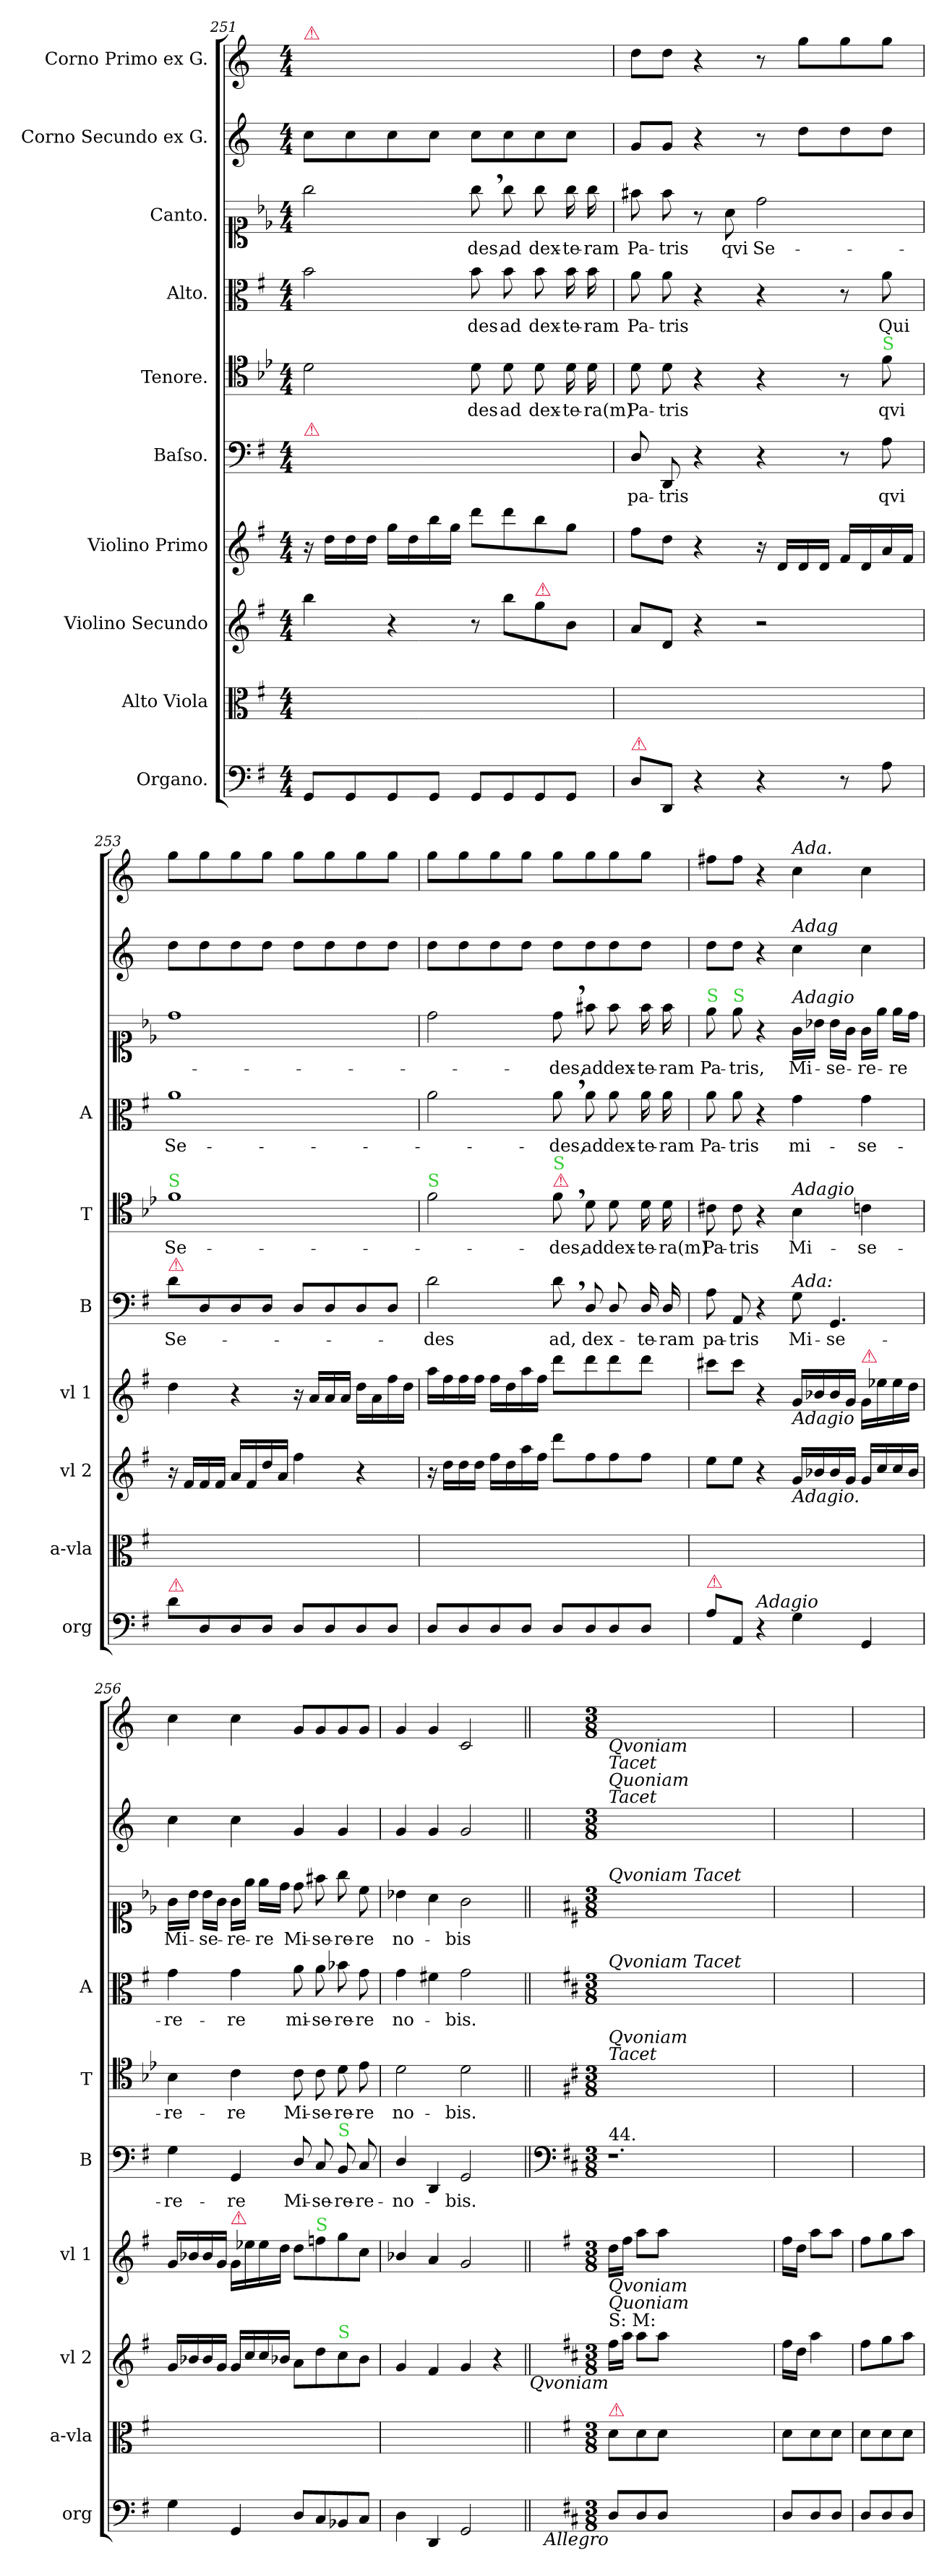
**kern	**kern	**kern	**kern	**kern	**text	**kern	**text	**kern	**text	**kern	**text	**kern	**kern
*part10	*part9	*part8	*part7	*part6	*part6	*part5	*part5	*part4	*part4	*part3	*part3	*part2	*part1
*staff10	*staff9	*staff8	*staff7	*staff6	*staff6	*staff5	*staff5	*staff4	*staff4	*staff3	*staff3	*staff2	*staff1
*I"Organo.	*I"Alto Viola	*I"Violino Secundo	*I"Violino Primo	*I"Baſso.	*	*I"Tenore.	*	*I"Alto.	*	*I"Canto.	*	*I"Corno Secundo ex G.	*I"Corno Primo ex G.
*I'org	*I'a-vla	*I'vl 2	*I'vl 1	*I'B	*	*I'T	*	*I'A	*	*	*	*	*
*clefF4	*clefC3	*clefG2	*clefG2	*clefF4	*	*clefC4	*	*clefC3	*	*clefC1	*	*clefG2	*clefG2
*	*	*	*	*	*	*	*	*	*	*	*	*ITrd3c5	*ITrd3c5
*k[f#]	*k[f#]	*k[f#]	*k[f#]	*k[f#]	*	*k[b-e-]	*	*k[f#]	*	*k[b-e-]	*	*k[f#]	*k[f#]
*M4/4	*M4/4	*M4/4	*M4/4	*M4/4	*	*M4/4	*	*M4/4	*	*M4/4	*	*M4/4	*M4/4
=251	=251	=251	=251	=251	=251	=251	=251	=251	=251	=251	=251	=251	=251
!	!	!	!	!	!	!	!	!	!	!	!	!	!LO:TX:a:color=crimson:t=⚠
!	!	!	!	!LO:TX:a:color=crimson:t=⚠	!	!	!	!	!	!	!	!	!
8GG/L	1ryy	4bb\	16r	8GG/Lyy	-des	2d\	.	2b\	.	2gg\	.	8g\L	8b\Lyy
.	.	.	16dd\LL	.	.	.	.	.	.	.	.	.	.
8GG/	.	.	16dd\	8GG/yy	.	.	.	.	.	.	.	8g\	8b\yy
.	.	.	16dd\JJ	.	.	.	.	.	.	.	.	.	.
8GG/	.	4r	16gg\LL	8GG/yy	ad	.	.	.	.	.	.	8g\	8b\yy
.	.	.	16dd\	.	.	.	.	.	.	.	.	.	.
8GG/J	.	.	16bb\	8GG/Jyy	.	.	.	.	.	.	.	8g\J	8b\Jyy
.	.	.	16gg\JJ	.	.	.	.	.	.	.	.	.	.
8GG/L	.	8r	8ddd\L	8GG/Lyy	dex-	8d\	-des	8b\	-des	8gg,<\	-des,	8g\L	8b\Lyy
8GG/	.	8bb\L	8ddd\	8GG/Jyy	.	8d\	ad	8b\	ad	8gg\	ad	8g\	8b\yy
!	!	!LO:TX:a:color=crimson:t=⚠	!	!	!	!	!	!	!	!	!	!	!
8GG/	.	8gg\	8bb\	8GG/yy	-ter-	8d\	dex-	8b\	dex-	8gg\	dex-	8g\	8b\yy
8GG/J	.	8b/J	8gg\J	8GG/yy	-ra	16d\	-te-	16b\	-te-	16gg\	-te-	8g\J	8b\Jyy
.	.	.	.	.	.	16d\	-ra(m)	16b\	-ram	16gg\	-ram	.	.
=252	=252	=252	=252	=252	=252	=252	=252	=252	=252	=252	=252	=252	=252
!LO:TX:a:color=crimson:t=⚠	!	!	!	!	!	!	!	!	!	!	!	!	!
8D\L	1ryy	8a/L	8ff#\L	8D/	pa-	8d\	Pa-	8a\	Pa-	8ff#X\	Pa-	8d/L	8a\L
8DD/J	.	8d/J	8dd\J	8DD/	-tris	8d\	-tris	8a\	-tris	8ff#\	-tris	8d/J	8a\J
4r	.	4r	4r	4r	.	4r	.	4r	.	8r	.	4r	4r
.	.	.	.	.	.	.	.	.	.	8a\	qvi	.	.
4r	.	2r	16r	4r	.	4r	.	4r	.	2dd\	Se-	8r	8r
.	.	.	16d/LL	.	.	.	.	.	.	.	.	.	.
.	.	.	16d/	.	.	.	.	.	.	.	.	8a\L	8dd\L
.	.	.	16d/JJ	.	.	.	.	.	.	.	.	.	.
8r	.	.	16f#/LL	8r	.	8r	.	8r	.	.	.	8a\	8dd\
.	.	.	16d/	.	.	.	.	.	.	.	.	.	.
!	!	!	!	!	!	!LO:TX:a:color=limegreen:t=S	!	!	!	!	!	!	!
8A\	.	.	16a/	8A\	qvi	8f\	qvi	8a\	Qui	.	.	8a\J	8dd\J
.	.	.	16f#/JJ	.	.	.	.	.	.	.	.	.	.
=253	=253	=253	=253	=253	=253	=253	=253	=253	=253	=253	=253	=253	=253
!	!	!	!	!	!	!LO:TX:a:color=limegreen:t=S	!	!	!	!	!	!	!
!	!	!	!	!LO:TX:a:color=crimson:t=⚠	!	!	!	!	!	!	!	!	!
!LO:TX:a:color=crimson:t=⚠	!	!	!	!	!	!	!	!	!	!	!	!	!
8d\L	1ryy	16r	4dd\	8d\L	Se-	1f	Se-	1a	Se-	1dd	.	8a\L	8dd\L
.	.	16f#/LL	.	.	.	.	.	.	.	.	.	.	.
8D/	.	16f#/	.	8D/	.	.	.	.	.	.	.	8a\	8dd\
.	.	16f#/JJ	.	.	.	.	.	.	.	.	.	.	.
8D/	.	16a/LL	4r	8D/	.	.	.	.	.	.	.	8a\	8dd\
.	.	16f#/	.	.	.	.	.	.	.	.	.	.	.
8D/J	.	16dd/	.	8D/J	.	.	.	.	.	.	.	8a\J	8dd\J
.	.	16a/JJ	.	.	.	.	.	.	.	.	.	.	.
8D/L	.	4ff#\	16r	8D/L	.	.	.	.	.	.	.	8a\L	8dd\L
.	.	.	16a/LL	.	.	.	.	.	.	.	.	.	.
8D/	.	.	16a/	8D/	.	.	.	.	.	.	.	8a\	8dd\
.	.	.	16a/JJ	.	.	.	.	.	.	.	.	.	.
8D/	.	4r	16dd\LL	8D/	.	.	.	.	.	.	.	8a\	8dd\
.	.	.	16a\	.	.	.	.	.	.	.	.	.	.
8D/J	.	.	16ff#\	8D/J	.	.	.	.	.	.	.	8a\J	8dd\J
.	.	.	16dd\JJ	.	.	.	.	.	.	.	.	.	.
=254	=254	=254	=254	=254	=254	=254	=254	=254	=254	=254	=254	=254	=254
!	!	!	!	!	!	!LO:TX:a:color=limegreen:t=S	!	!	!	!	!	!	!
8D/L	1ryy	16r	16aa\LL	2d\	-des	2f\	.	2a\	.	2dd\	.	8a\L	8dd\L
.	.	16dd\LL	16ff#\	.	.	.	.	.	.	.	.	.	.
8D/	.	16dd\	16ff#\	.	.	.	.	.	.	.	.	8a\	8dd\
.	.	16dd\JJ	16ff#\JJ	.	.	.	.	.	.	.	.	.	.
8D/	.	16ff#\LL	16ff#\LL	.	.	.	.	.	.	.	.	8a\	8dd\
.	.	16dd\	16dd\	.	.	.	.	.	.	.	.	.	.
8D/J	.	16aa\	16aa\	.	.	.	.	.	.	.	.	8a\J	8dd\J
.	.	16ff#\JJ	16ff#\JJ	.	.	.	.	.	.	.	.	.	.
!	!	!	!	!	!	!LO:TX:a:color=crimson:t=⚠	!	!	!	!	!	!	!
!	!	!	!	!	!	!LO:TX:a:color=limegreen:t=S	!	!	!	!	!	!	!
8D/L	.	8ddd\L	8ddd\L	8d,<\	ad,	8f,<\	-des,	8a,<\	-des,	8dd,<\	-des,	8a\L	8dd\L
8D/	.	8ff#\	8ddd\	8D/	dex-	8d\	ad	8a\	ad	8ff#X\	ad	8a\	8dd\
8D/	.	8ff#\	8ddd\	8D/	.	8d\	dex-	8a\	dex-	8ff#\	dex-	8a\	8dd\
8D/J	.	8ff#\J	8ddd\J	16D/	-te-	16d\	-te-	16a\	-te-	16ff#\	-te-	8a\J	8dd\J
.	.	.	.	16D/	-ram	16d\	-ra(m)	16a\	-ram	16ff#\	-ram	.	.
=255	=255	=255	=255	=255	=255	=255	=255	=255	=255	=255	=255	=255	=255
!	!	!	!	!	!	!	!	!	!	!LO:TX:a:color=limegreen:t=S	!	!	!
!LO:TX:a:color=crimson:t=⚠	!	!	!	!	!	!	!	!	!	!	!	!	!
8A\L	1ryy	8ee\L	8ccc#X\L	8A\	pa-	8c#X\	Pa-	8a\	Pa-	8ee-\	Pa-	8a\L	8cc#X\L
!	!	!	!	!	!	!	!	!	!	!LO:TX:a:color=limegreen:t=S	!	!	!
8AA/J	.	8ee\J	8ccc#\J	8AA/	-tris	8c#\	-tris	8a\	-tris	8ee-\	-tris,	8a\J	8cc#\J
!LO:TX:a:i:t=Adagio	!	!	!	!	!	!	!	!	!	!	!	!	!
4r	.	4r	4r	4r	.	4r	.	4r	.	4r	.	4r	4r
!	!	!	!	!	!	!	!	!	!	!	!	!	!LO:TX:a:i:t=Ada.
!	!	!	!	!	!	!	!	!	!	!	!	!LO:TX:a:i:t=Adag	!
!	!	!	!	!	!	!	!	!	!	!LO:TX:a:i:t=Adagio	!	!	!
!	!	!	!	!	!	!LO:TX:a:i:t=Adagio	!	!	!	!	!	!	!
!	!	!	!	!LO:TX:a:i:t=Ada&colon;	!	!	!	!	!	!	!	!	!
!	!	!	!LO:TX:b:i:t=Adagio	!	!	!	!	!	!	!	!	!	!
!	!	!LO:TX:b:i:t=Adagio.	!	!	!	!	!	!	!	!	!	!	!
4G\	.	16g/LL	16g/LL	8G\	Mi-	4B-\	Mi-	4g\	mi-	16g\LL	Mi-	4g\	4g\
.	.	16b-X/	16b-X/	.	.	.	.	.	.	16b-X\JJ	.	.	.
.	.	16b-/	16b-/	4.GG/	-se-	.	.	.	.	16b-\LL	-se-	.	.
.	.	16g/JJ	16g/JJ	.	.	.	.	.	.	16g\JJ	.	.	.
!	!	!	!LO:TX:a:color=crimson:t=⚠	!	!	!	!	!	!	!	!	!	!
4GG/	.	16g/LL	16g/LL	.	.	4cn\	-se-	4g\	-se-	16g\LL	-re-	4g\	4g\
.	.	16cc/	16ee-X\	.	.	.	.	.	.	16ee-\JJ	.	.	.
.	.	16cc/	16ee-\	.	.	.	.	.	.	16ee-\LL	-re	.	.
.	.	16b-/JJ	16dd\JJ	.	.	.	.	.	.	16dd\JJ	.	.	.
=256	=256	=256	=256	=256	=256	=256	=256	=256	=256	=256	=256	=256	=256
4G\	1ryy	16g/LL	16g/LL	4G\	-re-	4B-\	-re-	4g\	-re-	16g\LL	Mi-	4g\	4g\
.	.	16b-X/	16b-X/	.	.	.	.	.	.	16b-\JJ	.	.	.
.	.	16b-/	16b-/	.	.	.	.	.	.	16b-\LL	-se-	.	.
.	.	16g/JJ	16g/JJ	.	.	.	.	.	.	16g\JJ	.	.	.
!	!	!	!LO:TX:a:color=crimson:t=⚠	!	!	!	!	!	!	!	!	!	!
4GG/	.	16g/LL	16g\LL	4GG/	-re	4c\	-re	4g\	-re	16g\LL	-re-	4g\	4g\
.	.	16cc/	16ee-\	.	.	.	.	.	.	16ee-\JJ	.	.	.
.	.	16cc/	16ee-\	.	.	.	.	.	.	16ee-\LL	-re	.	.
.	.	16b-X/JJ	16dd\JJ	.	.	.	.	.	.	16dd\JJ	.	.	.
!	!	!	!	!	!	!	!LO:LY:i	!	!	!	!	!	!
8D/L	.	8a\L	8dd\L	8D/	Mi-	8c\	Mi-	8a\	mi-	8dd\	Mi-	4d/	8d/L
!	!	!	!LO:TX:a:color=limegreen:t=S	!	!	!	!	!	!	!	!	!	!
!	!	!	!	!	!	!	!LO:LY:i	!	!	!	!	!	!
8C/	.	8dd\	8ff\	8C/	-se-	8c\	-se-	8a\	-se-	8ff#X\	-se-	.	8d/
!	!	!	!	!LO:TX:a:color=limegreen:t=S	!	!	!	!	!	!	!	!	!
!	!	!LO:TX:a:color=limegreen:t=S	!	!	!	!	!	!	!	!	!	!	!
!	!	!	!	!	!	!	!LO:LY:i	!	!	!	!	!	!
8BB-X/	.	8cc\	8gg\	8BB/	-re-	8d\	-re-	8b-X\	-re-	8gg\	-re-	4d/	8d/
!	!	!	!	!	!	!	!LO:LY:i	!	!	!	!	!	!
8C/J	.	8b-\J	8cc\J	8C/	-re-	8e-\	-re	8g\	-re	8cc\	-re	.	8d/J
=257	=257	=257	=257	=257	=257	=257	=257	=257	=257	=257	=257	=257	=257
4D\	1ryy	4g/	4b-X/	4D/	-no-	2d\	no-	4g\	no-	4b-X\	no-	4d/	4d/
4DD/	.	4f#/	4a/	4DD/	.	.	.	4f#X\	.	4a\	.	4d/	4d/
2GG/	.	4g/	2g/	2GG/	-bis.	2d\	-bis.	2g\	-bis.	2g\	-bis	2d/	2G/
.	.	4r	.	.	.	.	.	.	.	.	.	.	.
=258||	=258||	=258||	=258||	=258||	=258||	=258||	=258||	=258||	=258||	=258||	=258||	=258||	=258||
*	*	*	*	*clefF4	*	*	*	*	*	*	*	*	*
*k[f#c#]	*k[f#]	*k[f#c#]	*k[f#]	*k[f#c#]	*	*k[f#c#]	*	*k[f#c#]	*	*k[f#c#]	*	*	*
*D:	*	*D:	*	*D:	*	*D:	*	*D:	*	*D:	*	*	*
*M3/8	*M3/8	*M3/8	*M3/8	*M3/8	*	*M3/8	*	*M3/8	*	*M3/8	*	*M3/8	*M3/8
!	!	!	!	!	!	!	!	!	!	!	!	!	!LO:TX:b:i:t=Qvoniam\nTacet
!	!	!	!	!	!	!	!	!	!	!	!	!LO:TX:a:i:t=Quoniam\nTacet	!
!	!	!	!	!	!	!	!	!	!	!LO:TX:a:i:t=Qvoniam Tacet	!	!	!
!	!	!	!	!	!	!	!	!LO:TX:a:i:t=Qvoniam Tacet	!	!	!	!	!
!	!	!	!	!	!	!LO:TX:a:i:t=Qvoniam\nTacet	!	!	!	!	!	!	!
!	!	!	!	!LO:TX:a:t=44.	!	!	!	!	!	!	!	!	!
!	!	!	!LO:TX:b:i:t=Qvoniam	!	!	!	!	!	!	!	!	!	!
!	!	!LO:TX:a:t=S&colon; M&colon;	!	!	!	!	!	!	!	!	!	!	!
!	!	!LO:TX:a:i:t=Quoniam	!	!	!	!	!	!	!	!	!	!	!
!	!	!LO:TX:b:i:rj:t=Qvoniam	!	!	!	!	!	!	!	!	!	!	!
!	!LO:TX:a:color=crimson:t=⚠	!	!	!	!	!	!	!	!	!	!	!	!
!LO:TX:b:i:rj:t=Allegro	!	!	!	!	!	!	!	!	!	!	!	!	!
8D/L	8d\L	16ff#\LL	16dd\LL	1.r	.	4.ryy	.	4.ryy	.	4.ryy	.	4.ryy	4.ryy
.	.	16aa\JJ	16ff#\JJ	.	.	.	.	.	.	.	.	.	.
8D/	8d\	8aa\L	8aa\L	.	.	.	.	.	.	.	.	.	.
8D/J	8d\J	8aa\J	8aa\J	.	.	.	.	.	.	.	.	.	.
1ryy	1ryy	1ryy	1ryy	.	.	1ryy	.	1ryy	.	1ryy	.	1ryy	1ryy
8ryy	8ryy	8ryy	8ryy	.	.	8ryy	.	8ryy	.	8ryy	.	8ryy	8ryy
=259	=259	=259	=259	=259	=259	=259	=259	=259	=259	=259	=259	=259	=259
8D/L	8d\L	16ff#\LL	16ff#\LL	4.ryy	.	4.ryy	.	4.ryy	.	4.ryy	.	4.ryy	4.ryy
.	.	16dd\JJ	16dd\JJ	.	.	.	.	.	.	.	.	.	.
8D/	8d\	4aa\	8aa\L	.	.	.	.	.	.	.	.	.	.
8D/J	8d\J	.	8aa\J	.	.	.	.	.	.	.	.	.	.
=260	=260	=260	=260	=260	=260	=260	=260	=260	=260	=260	=260	=260	=260
8D/L	8d\L	8ff#\L	8ff#\L	4.ryy	.	4.ryy	.	4.ryy	.	4.ryy	.	4.ryy	4.ryy
8D/	8d\	8gg\	8gg\	.	.	.	.	.	.	.	.	.	.
8D/J	8d\J	8aa\J	8aa\J	.	.	.	.	.	.	.	.	.	.
=	=	=	=	=	=	=	=	=	=	=	=	=	=
*-	*-	*-	*-	*-	*-	*-	*-	*-	*-	*-	*-	*-	*-
